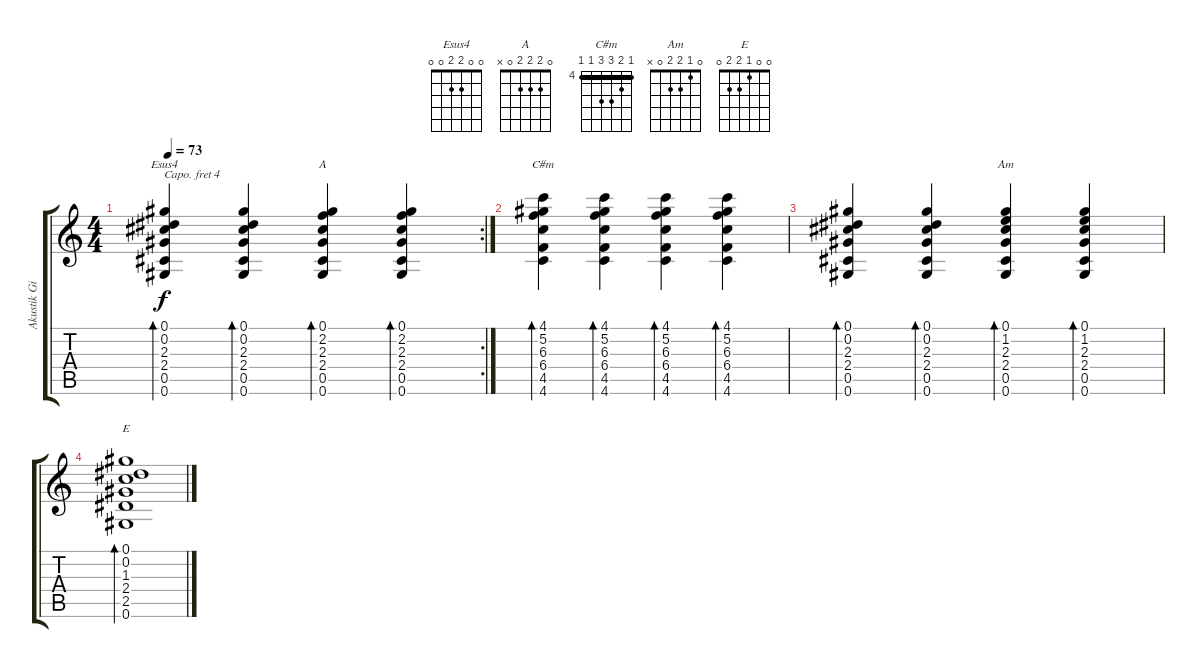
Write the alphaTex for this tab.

\track ("Akustik Gitarre" "Akustik Gi") {instrument acousticguitarsteel}
\staff {score tabs}
\capo 4
\tuning (E4 B3 G3 D3 A2 E2) {hide}
\chord ("Esus4" 0 0 2 2 0 0)
\chord ("A" 0 2 2 2 0 x)
\chord ("C#m" 4 5 6 6 4 4) {firstfret 4 barre 4}
\chord ("Am" 0 1 2 2 0 x)
\chord ("E" 0 0 1 2 2 0)
\rc 2
\ts (4 4)
\tempo 73
\clef g2
\ks c
(0.1 0.2 2.3 2.4 0.5 0.6).4{bd 60 ch "Esus4" dy f} (0.1 0.2 2.3 2.4 0.5 0.6).4{bd 60} (0.1 2.2 2.3 2.4 0.5 0.6).4{bd 60 ch "A"} (0.1 2.2 2.3 2.4 0.5 0.6).4{bd 60} |
(4.1 5.2 6.3 6.4 4.5 4.6).4{bd 60 ch "C#m"} (4.1 5.2 6.3 6.4 4.5 4.6).4{bd 60} (4.1 5.2 6.3 6.4 4.5 4.6).4{bd 60} (4.1 5.2 6.3 6.4 4.5 4.6).4{bd 60} |
(0.1 0.2 2.3 2.4 0.5 0.6).4{bd 60} (0.1 0.2 2.3 2.4 0.5 0.6).4{bd 60} (0.1 1.2 2.3 2.4 0.5 0.6).4{bd 60 ch "Am"} (0.1 1.2 2.3 2.4 0.5 0.6).4{bd 60} |
(0.1 0.2 1.3 2.4 2.5 0.6).1{bd 60 ch "E"}
